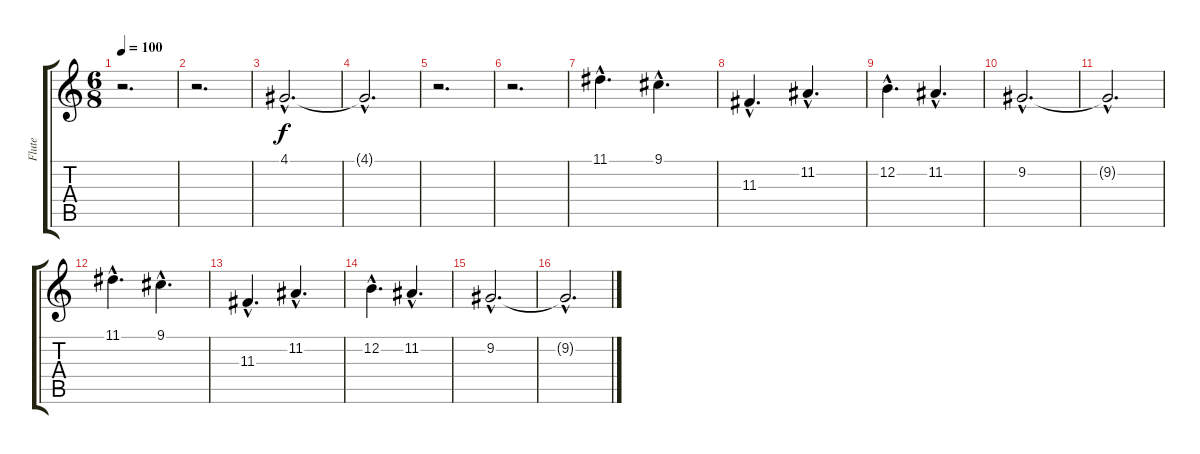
\track ("Flute" "Flute") {instrument flute}
\staff {score tabs}
\tuning (E4 B3 G3 D3 A2 E2) {hide}
\ts (6 8)
\tempo 100
\clef g2
\ks c
r.2{d dy f} |
r.2{d} |
4.1{hac}.2{d} |
4.1{hac t}.2{d} |
r.2{d} |
r.2{d} |
11.1{hac}.4{d volume 10} 9.1{hac}.4{d} |
11.3{hac}.4{d} 11.2{hac}.4{d} |
12.2{hac}.4{d} 11.2{hac}.4{d} |
9.2{hac}.2{d} |
9.2{hac t}.2{d} |
11.1{hac}.4{d} 9.1{hac}.4{d} |
11.3{hac}.4{d} 11.2{hac}.4{d} |
12.2{hac}.4{d} 11.2{hac}.4{d} |
9.2{hac}.2{d} |
9.2{hac t}.2{d}
